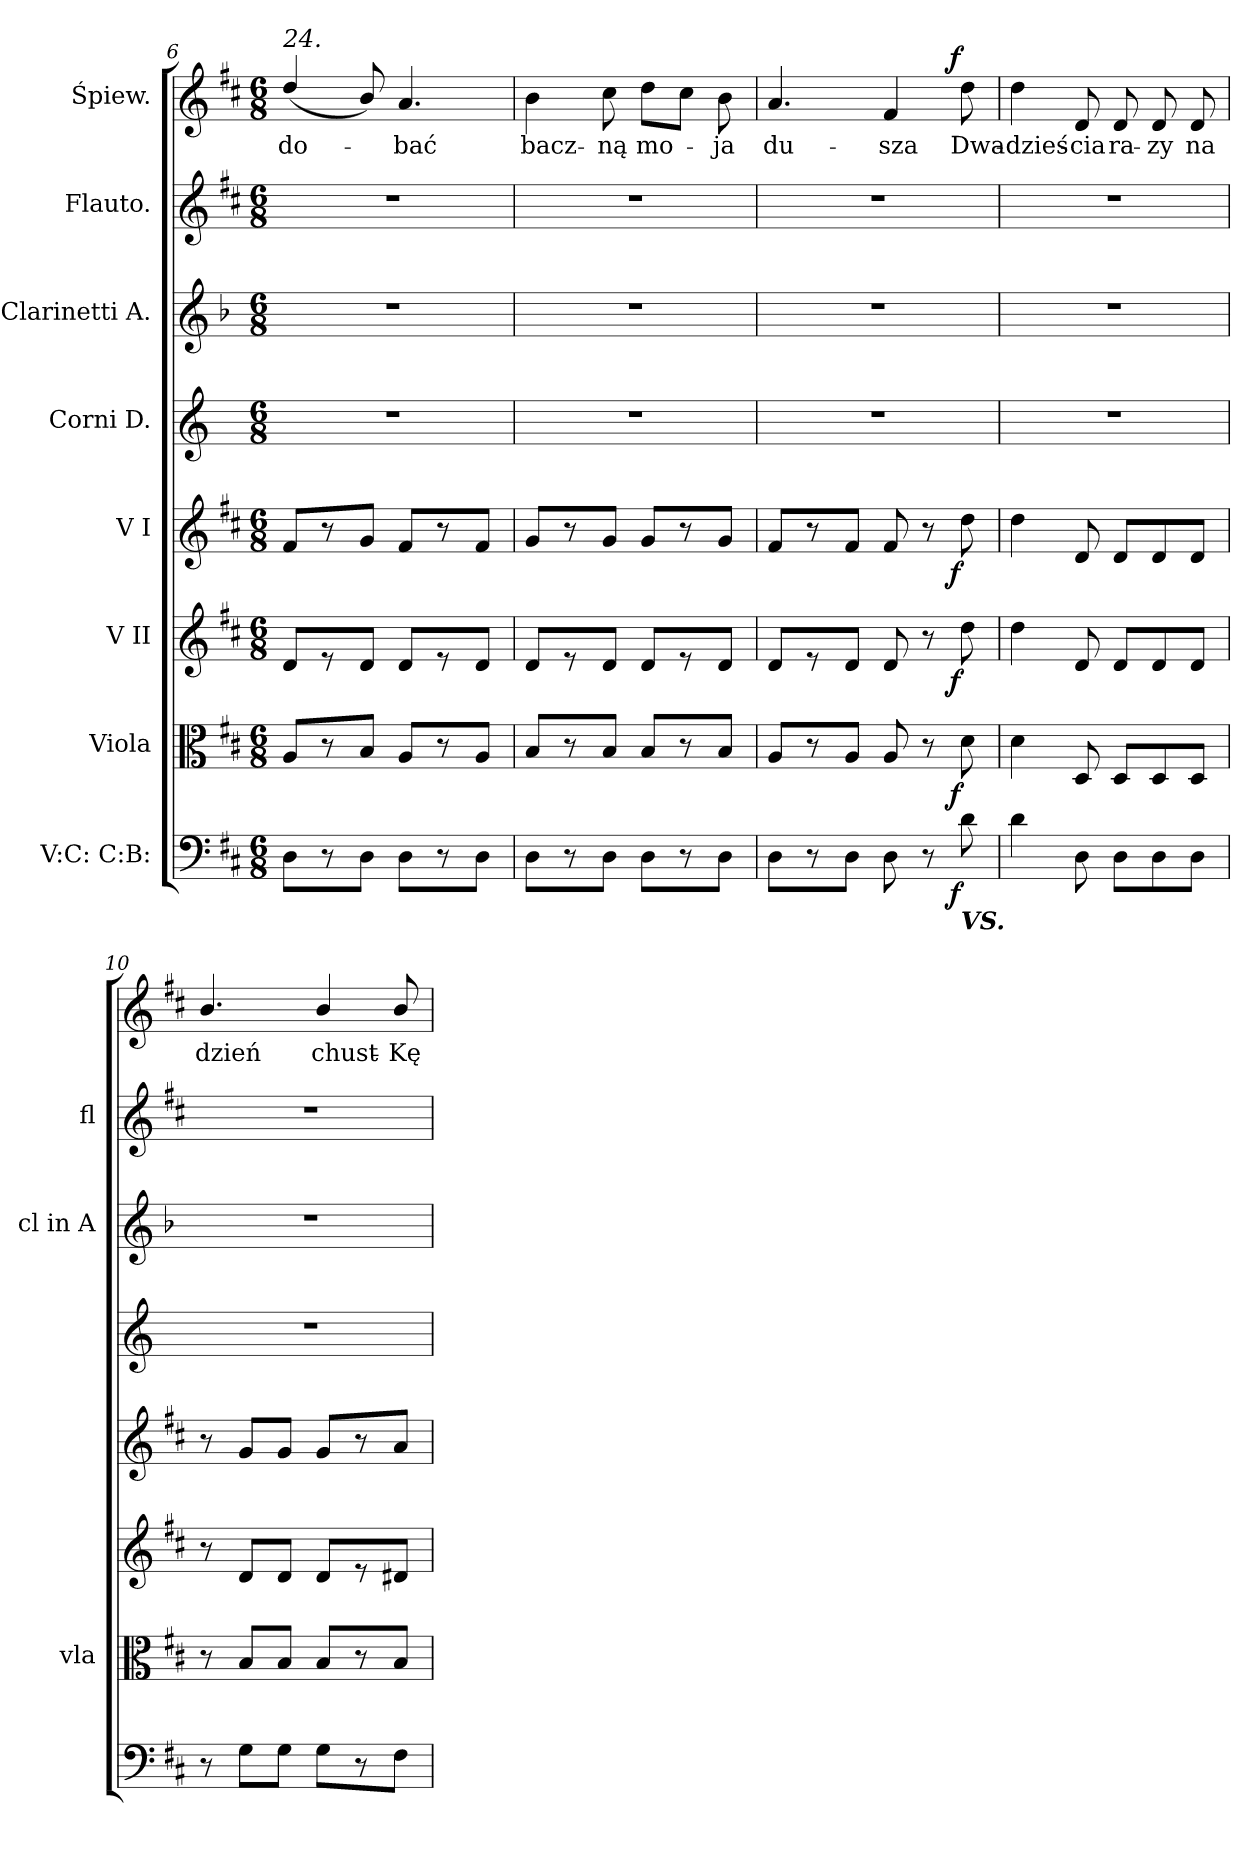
**kern	**dynam	**kern	**dynam	**kern	**dynam	**kern	**dynam	**kern	**kern	**kern	**kern	**text	**dynam
*part8	*part8	*part7	*part7	*part6	*part6	*part5	*part5	*part4	*part3	*part2	*part1	*part1	*part1
*staff8	*staff8	*staff7	*staff7	*staff6	*staff6	*staff5	*staff5	*staff4	*staff3	*staff2	*staff1	*staff1	*staff1
*I"V:C: C:B:	*	*I"Viola	*	*I"V II	*	*I"V I	*	*I"Corni D.	*I"Clarinetti A.	*I"Flauto.	*I"Śpiew.	*	*
*	*	*I'vla	*	*	*	*	*	*	*I'cl in A	*I'fl	*	*	*
*clefF4	*	*clefC3	*	*clefG2	*	*clefG2	*	*clefG2	*clefG2	*clefG2	*clefG2	*	*
*	*	*	*	*	*	*	*	*ITrd6c10	*ITrd2c3	*	*	*	*
*k[f#c#]	*	*k[f#c#]	*	*k[f#c#]	*	*k[f#c#]	*	*k[f#c#]	*k[f#c#]	*k[f#c#]	*k[f#c#]	*	*
*M6/8	*	*M6/8	*	*M6/8	*	*M6/8	*	*M6/8	*M6/8	*M6/8	*M6/8	*	*
=6	=6	=6	=6	=6	=6	=6	=6	=6	=6	=6	=6	=6	=6
!	!	!	!	!	!	!	!	!	!	!	!LO:TX:a:i:t=24.	!	!
8D\L	.	8A/L	.	8d/L	.	8f#/L	.	2.r	2.r	2.r	(<4dd/	-do-	.
8r	.	8r	.	8r	.	8r	.	.	.	.	.	.	.
8D\J	.	8B/J	.	8d/J	.	8g/J	.	.	.	.	8b/)	.	.
8D\L	.	8A/L	.	8d/L	.	8f#/L	.	.	.	.	4.a/	-bać	.
8r	.	8r	.	8r	.	8r	.	.	.	.	.	.	.
8D\J	.	8A/J	.	8d/J	.	8f#/J	.	.	.	.	.	.	.
=7	=7	=7	=7	=7	=7	=7	=7	=7	=7	=7	=7	=7	=7
8D\L	.	8B/L	.	8d/L	.	8g/L	.	2.r	2.r	2.r	4b\	bacz-	.
8r	.	8r	.	8r	.	8r	.	.	.	.	.	.	.
8D\J	.	8B/J	.	8d/J	.	8g/J	.	.	.	.	8cc#\	-ną	.
8D\L	.	8B/L	.	8d/L	.	8g/L	.	.	.	.	8dd\L	mo-	.
8r	.	8r	.	8r	.	8r	.	.	.	.	8cc#\J	.	.
8D\J	.	8B/J	.	8d/J	.	8g/J	.	.	.	.	8b\	-ja	.
=8	=8	=8	=8	=8	=8	=8	=8	=8	=8	=8	=8	=8	=8
8D\L	.	8A/L	.	8d/L	.	8f#/L	.	2.r	2.r	2.r	4.a/	du-	.
8r	.	8r	.	8r	.	8r	.	.	.	.	.	.	.
8D\J	.	8A/J	.	8d/J	.	8f#/J	.	.	.	.	.	.	.
8D\	.	8A/	.	8d/	.	8f#/	.	.	.	.	4f#/	-sza	.
8r	.	8r	.	8r	.	8r	.	.	.	.	.	.	.
!LO:TX:b:Bi:t=VS.	!	!	!	!	!	!	!	!	!	!	!	!	!
!	!LO:DY:b:rj	!	!LO:DY:b:rj	!	!LO:DY:b:rj	!	!LO:DY:b:rj	!	!	!	!	!	!LO:DY:b:rj
8d\	f	8d\	f	8dd\	f	8dd\	f	.	.	.	8dd\	Dwa-	f
=9	=9	=9	=9	=9	=9	=9	=9	=9	=9	=9	=9	=9	=9
4d\	.	4d\	.	4dd\	.	4dd\	.	2.r	2.r	2.r	4dd\	-dzieś-	.
8D\	.	8D/	.	8d/	.	8d/	.	.	.	.	8d/	-cia	.
8D\L	.	8D/L	.	8d/L	.	8d/L	.	.	.	.	8d/	ra-	.
8D\	.	8D/	.	8d/	.	8d/	.	.	.	.	8d/	-zy	.
8D\J	.	8D/J	.	8d/J	.	8d/J	.	.	.	.	8d/	na	.
=10	=10	=10	=10	=10	=10	=10	=10	=10	=10	=10	=10	=10	=10
8r	.	8r	.	8r	.	8r	.	2.r	2.r	2.r	4.b/	dzień	.
8G\L	.	8B/L	.	8d/L	.	8g/L	.	.	.	.	.	.	.
8G\J	.	8B/J	.	8d/J	.	8g/J	.	.	.	.	.	.	.
8G\L	.	8B/L	.	8d/L	.	8g/L	.	.	.	.	4b/	chust-	.
8r	.	8r	.	8r	.	8r	.	.	.	.	.	.	.
8F#\J	.	8B/J	.	8d#X/J	.	8a/J	.	.	.	.	8b/	-Kę	.
=	=	=	=	=	=	=	=	=	=	=	=	=	=
*-	*-	*-	*-	*-	*-	*-	*-	*-	*-	*-	*-	*-	*-
